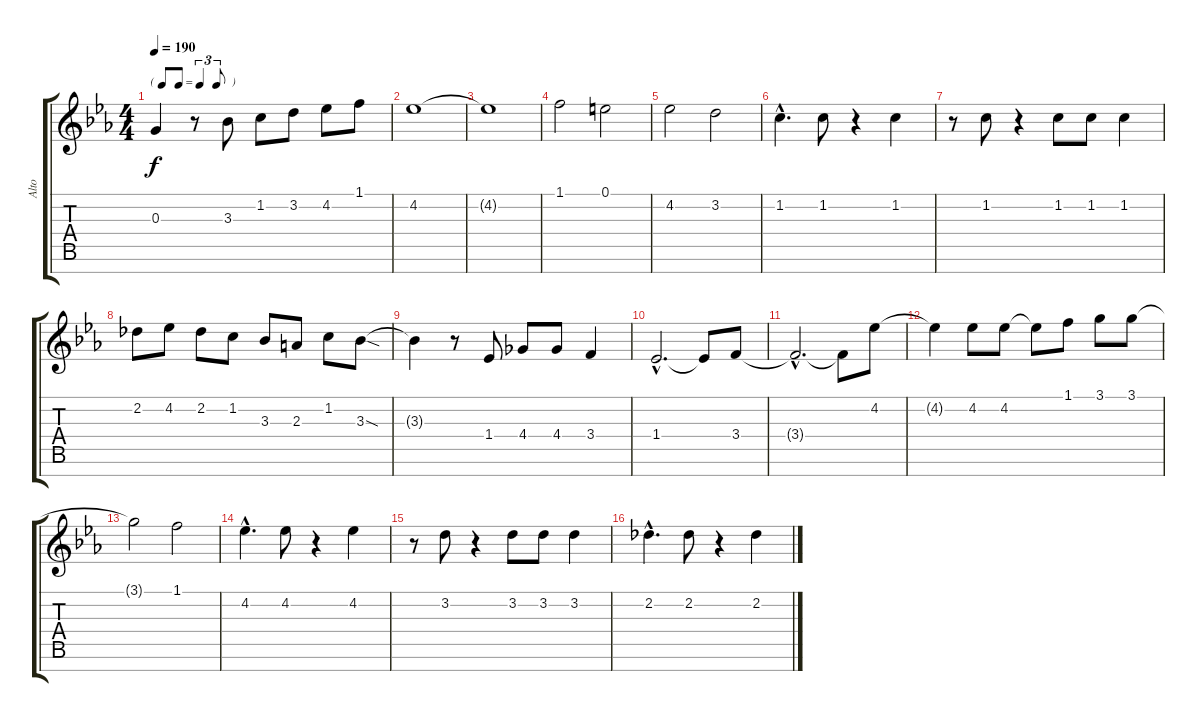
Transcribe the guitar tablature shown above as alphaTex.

\track ("Alto" "Alto") {instrument acousticguitarnylon}
\staff {score tabs}
\tuning (E4 B3 G3 D3 A2 E2 B1) {hide}
\ts (4 4)
\tf triplet8th
\tempo 190
\clef g2
\ks eb
0.3.4{dy f} r.8 3.3.8 1.2.8 3.2.8 4.2.8 1.1.8 |
4.2.1 |
4.2{t}.1 |
1.1.2 0.1.2 |
4.2.2 3.2.2 |
1.2{hac}.4{d} 1.2.8 r.4 1.2.4 |
r.8 1.2.8 r.4 1.2.8 1.2.8 1.2.4 |
2.2.8 4.2.8 2.2.8 1.2.8 3.3.8 2.3.8 1.2.8 3.3{sod}.8 |
3.3{t}.4 r.8 1.4.8 4.4.8 4.4.8 3.4.4 |
1.4{hac}.2{d} 1.4{t}.8 3.4.8 |
3.4{hac t}.2{d} 3.4{t}.8 4.2.8 |
4.2{t}.4 4.2.8 4.2.8 4.2{t}.8 1.1.8 3.1.8 3.1.8 |
3.1{t}.2 1.1.2 |
4.2{hac}.4{d} 4.2.8 r.4 4.2.4 |
r.8 3.2.8 r.4 3.2.8 3.2.8 3.2.4 |
2.2{hac}.4{d} 2.2.8 r.4 2.2.4
